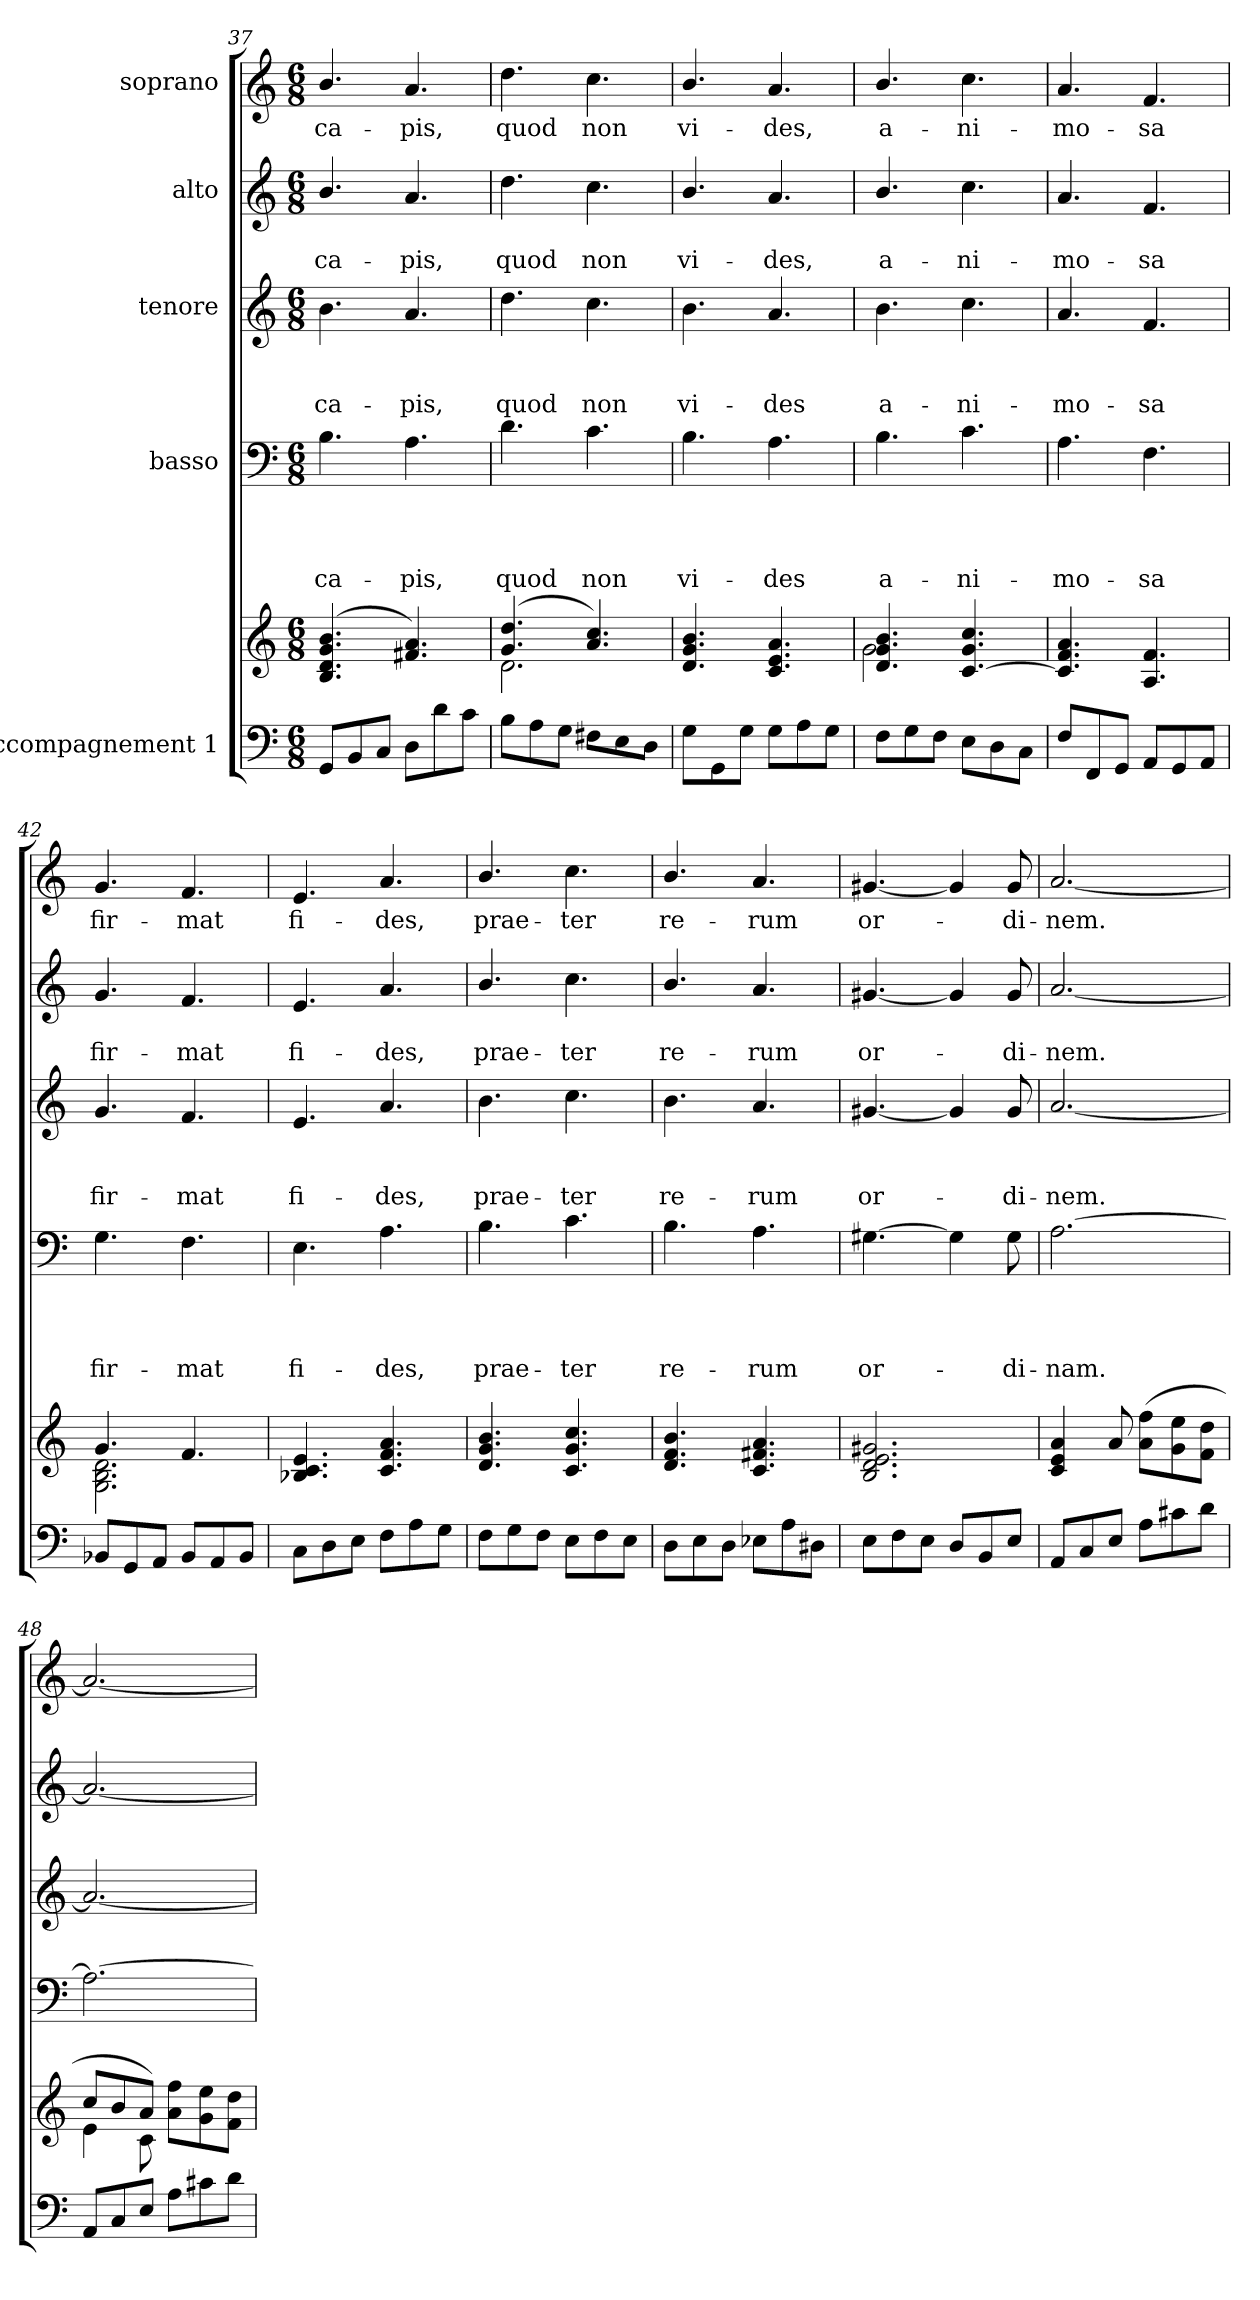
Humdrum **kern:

**kern	**kern	**kern	**text	**text	**text	**text	**kern	**text	**text	**text	**kern	**text	**text	**kern	**text
*part5	*part5	*part4	*part4	*part4	*part4	*part4	*part3	*part3	*part3	*part3	*part2	*part2	*part2	*part1	*part1
*staff6	*staff5	*staff4	*staff4	*staff4	*staff4	*staff4	*staff3	*staff3	*staff3	*staff3	*staff2	*staff2	*staff2	*staff1	*staff1
*I"accompagnement 1	*	*I"basso	*	*	*	*	*I"tenore	*	*	*	*I"alto	*	*	*I"soprano	*
*clefF4	*clefG2	*clefF4	*	*	*	*	*clefG2	*	*	*	*clefG2	*	*	*clefG2	*
*k[]	*k[]	*k[]	*	*	*	*	*k[]	*	*	*	*k[]	*	*	*k[]	*
*C:	*C:	*C:	*	*	*	*	*C:	*	*	*	*C:	*	*	*C:	*
*M6/8	*M6/8	*M6/8	*	*	*	*	*M6/8	*	*	*	*M6/8	*	*	*M6/8	*
=37	=37	=37	=37	=37	=37	=37	=37	=37	=37	=37	=37	=37	=37	=37	=37
*^	*^	*	*	*	*	*	*	*	*	*	*	*	*	*	*
*	*	*	*^	*	*	*	*	*	*	*	*	*	*	*	*	*	*
!	!	!	!	!	!	!	!	!	!LO:LY:b	!	!	!	!LO:LY:b	!	!	!LO:LY:b	!	!LO:LY:b
8GG/L	2.ryy	(>4.B/ 4.d/ 4.g/ 4.b/	2.ryy	2.ryy	4.B\	.	.	.	ca-	4.b\	.	.	ca-	4.b/	.	ca-	4.b/	ca-
8BB/	.	.	.	.	.	.	.	.	.	.	.	.	.	.	.	.	.	.
8C/J	.	.	.	.	.	.	.	.	.	.	.	.	.	.	.	.	.	.
!	!	!	!	!	!	!	!	!	!LO:LY:b	!	!	!	!LO:LY:b	!	!	!LO:LY:b	!	!LO:LY:b
8D\L	.	4.f#X/ 4.a/)	.	.	4.A\	.	.	.	-pis,	4.a/	.	.	-pis,	4.a/	.	-pis,	4.a/	-pis,
8d\	.	.	.	.	.	.	.	.	.	.	.	.	.	.	.	.	.	.
8c\J	.	.	.	.	.	.	.	.	.	.	.	.	.	.	.	.	.	.
=38	=38	=38	=38	=38	=38	=38	=38	=38	=38	=38	=38	=38	=38	=38	=38	=38	=38	=38
!	!	!	!	!	!	!	!	!	!LO:LY:b	!	!	!	!LO:LY:b	!	!	!LO:LY:b	!	!LO:LY:b
8B\L	2.ryy	(>4.g/ 4.dd/	2.d\	2.ryy	4.d\	.	.	.	quod	4.dd\	.	.	quod	4.dd\	.	quod	4.dd\	quod
8A\	.	.	.	.	.	.	.	.	.	.	.	.	.	.	.	.	.	.
8G\J	.	.	.	.	.	.	.	.	.	.	.	.	.	.	.	.	.	.
!	!	!	!	!	!	!	!	!	!LO:LY:b	!	!	!	!LO:LY:b	!	!	!LO:LY:b	!	!LO:LY:b
8F#X\L	.	4.a/ 4.cc/)	.	.	4.c\	.	.	.	non	4.cc\	.	.	non	4.cc\	.	non	4.cc\	non
8E\	.	.	.	.	.	.	.	.	.	.	.	.	.	.	.	.	.	.
8D\J	.	.	.	.	.	.	.	.	.	.	.	.	.	.	.	.	.	.
=39	=39	=39	=39	=39	=39	=39	=39	=39	=39	=39	=39	=39	=39	=39	=39	=39	=39	=39
!	!	!	!	!	!	!	!	!	!LO:LY:b	!	!	!	!LO:LY:b	!	!	!LO:LY:b	!	!LO:LY:b
8G\L	2.ryy	4.d/ 4.g/ 4.b/	2.ryy	2.ryy	4.B\	.	.	.	vi-	4.b\	.	.	vi-	4.b/	.	vi-	4.b/	vi-
8GG\	.	.	.	.	.	.	.	.	.	.	.	.	.	.	.	.	.	.
8G\J	.	.	.	.	.	.	.	.	.	.	.	.	.	.	.	.	.	.
!	!	!	!	!	!	!	!	!	!LO:LY:b	!	!	!	!LO:LY:b	!	!	!LO:LY:b	!	!LO:LY:b
8G\L	.	4.c/ 4.e/ 4.a/	.	.	4.A\	.	.	.	-des	4.a/	.	.	-des	4.a/	.	-des,	4.a/	-des,
8A\	.	.	.	.	.	.	.	.	.	.	.	.	.	.	.	.	.	.
8G\J	.	.	.	.	.	.	.	.	.	.	.	.	.	.	.	.	.	.
!!LO:PB:g=z
=40	=40	=40	=40	=40	=40	=40	=40	=40	=40	=40	=40	=40	=40	=40	=40	=40	=40	=40
!	!	!	!	!	!	!	!	!	!LO:LY:b	!	!	!	!LO:LY:b	!	!	!LO:LY:b	!	!LO:LY:b
8F\L	2.ryy	4.d/ 4.g/ 4.b/	2g\	2.ryy	4.B\	.	.	.	a-	4.b\	.	.	a-	4.b/	.	a-	4.b/	a-
8G\	.	.	.	.	.	.	.	.	.	.	.	.	.	.	.	.	.	.
8F\J	.	.	.	.	.	.	.	.	.	.	.	.	.	.	.	.	.	.
!	!	!	!	!	!	!	!	!	!LO:LY:b	!	!	!	!LO:LY:b	!	!	!LO:LY:b	!	!LO:LY:b
8E\L	.	[<4.c/ 4.g/ 4.cc/	.	.	4.c\	.	.	.	-ni-	4.cc\	.	.	-ni-	4.cc\	.	-ni-	4.cc\	-ni-
8D\	.	.	4ryy	.	.	.	.	.	.	.	.	.	.	.	.	.	.	.
8C\J	.	.	.	.	.	.	.	.	.	.	.	.	.	.	.	.	.	.
=41	=41	=41	=41	=41	=41	=41	=41	=41	=41	=41	=41	=41	=41	=41	=41	=41	=41	=41
!	!	!	!	!	!	!	!	!	!LO:LY:b	!	!	!	!LO:LY:b	!	!	!LO:LY:b	!	!LO:LY:b
8F/L	2.ryy	4.c/] 4.f/ 4.a/	2.ryy	2.ryy	4.A\	.	.	.	-mo-	4.a/	.	.	-mo-	4.a/	.	-mo-	4.a/	-mo-
8FF/	.	.	.	.	.	.	.	.	.	.	.	.	.	.	.	.	.	.
8GG/J	.	.	.	.	.	.	.	.	.	.	.	.	.	.	.	.	.	.
!	!	!	!	!	!	!	!	!	!LO:LY:b	!	!	!	!LO:LY:b	!	!	!LO:LY:b	!	!LO:LY:b
8AA/L	.	4.A/ 4.f/	.	.	4.F\	.	.	.	-sa	4.f/	.	.	-sa	4.f/	.	-sa	4.f/	-sa
8GG/	.	.	.	.	.	.	.	.	.	.	.	.	.	.	.	.	.	.
8AA/J	.	.	.	.	.	.	.	.	.	.	.	.	.	.	.	.	.	.
=42	=42	=42	=42	=42	=42	=42	=42	=42	=42	=42	=42	=42	=42	=42	=42	=42	=42	=42
!	!	!	!	!	!	!	!	!	!LO:LY:b	!	!	!	!LO:LY:b	!	!	!LO:LY:b	!	!LO:LY:b
8BB-X/L	2.ryy	4.g/	2.G\ 2.B\ 2.d\	2.ryy	4.G\	.	.	.	fir-	4.g/	.	.	fir-	4.g/	.	fir-	4.g/	fir-
8GG/	.	.	.	.	.	.	.	.	.	.	.	.	.	.	.	.	.	.
8AA/J	.	.	.	.	.	.	.	.	.	.	.	.	.	.	.	.	.	.
!	!	!	!	!	!	!	!	!	!LO:LY:b	!	!	!	!LO:LY:b	!	!	!LO:LY:b	!	!LO:LY:b
8BB-/L	.	4.f/	.	.	4.F\	.	.	.	-mat	4.f/	.	.	-mat	4.f/	.	-mat	4.f/	-mat
8AA/	.	.	.	.	.	.	.	.	.	.	.	.	.	.	.	.	.	.
8BB-/J	.	.	.	.	.	.	.	.	.	.	.	.	.	.	.	.	.	.
=43	=43	=43	=43	=43	=43	=43	=43	=43	=43	=43	=43	=43	=43	=43	=43	=43	=43	=43
!	!	!	!	!	!	!	!	!	!LO:LY:b	!	!	!	!LO:LY:b	!	!	!LO:LY:b	!	!LO:LY:b
8C\L	2.ryy	4.B-X/ 4.c/ 4.e/	2.ryy	2.ryy	4.E\	.	.	.	fi-	4.e/	.	.	fi-	4.e/	.	fi-	4.e/	fi-
8D\	.	.	.	.	.	.	.	.	.	.	.	.	.	.	.	.	.	.
8E\J	.	.	.	.	.	.	.	.	.	.	.	.	.	.	.	.	.	.
!	!	!	!	!	!	!	!	!	!LO:LY:b	!	!	!	!LO:LY:b	!	!	!LO:LY:b	!	!LO:LY:b
8F\L	.	4.c/ 4.f/ 4.a/	.	.	4.A\	.	.	.	-des,	4.a/	.	.	-des,	4.a/	.	-des,	4.a/	-des,
8A\	.	.	.	.	.	.	.	.	.	.	.	.	.	.	.	.	.	.
8G\J	.	.	.	.	.	.	.	.	.	.	.	.	.	.	.	.	.	.
=44	=44	=44	=44	=44	=44	=44	=44	=44	=44	=44	=44	=44	=44	=44	=44	=44	=44	=44
!	!	!	!	!	!	!	!	!	!LO:LY:b	!	!	!	!LO:LY:b	!	!	!LO:LY:b	!	!LO:LY:b
8F\L	2.ryy	4.d/ 4.g/ 4.b/	2.ryy	2.ryy	4.B\	.	.	.	prae-	4.b\	.	.	prae-	4.b/	.	prae-	4.b/	prae-
8G\	.	.	.	.	.	.	.	.	.	.	.	.	.	.	.	.	.	.
8F\J	.	.	.	.	.	.	.	.	.	.	.	.	.	.	.	.	.	.
!	!	!	!	!	!	!	!	!	!LO:LY:b	!	!	!	!LO:LY:b	!	!	!LO:LY:b	!	!LO:LY:b
8E\L	.	4.c/ 4.g/ 4.cc/	.	.	4.c\	.	.	.	-ter	4.cc\	.	.	-ter	4.cc\	.	-ter	4.cc\	-ter
8F\	.	.	.	.	.	.	.	.	.	.	.	.	.	.	.	.	.	.
8E\J	.	.	.	.	.	.	.	.	.	.	.	.	.	.	.	.	.	.
=45	=45	=45	=45	=45	=45	=45	=45	=45	=45	=45	=45	=45	=45	=45	=45	=45	=45	=45
!	!	!	!	!	!	!	!	!	!LO:LY:b	!	!	!	!LO:LY:b	!	!	!LO:LY:b	!	!LO:LY:b
8D\L	2.ryy	4.d/ 4.f/ 4.b/	2.ryy	2.ryy	4.B\	.	.	.	re-	4.b\	.	.	re-	4.b/	.	re-	4.b/	re-
8E\	.	.	.	.	.	.	.	.	.	.	.	.	.	.	.	.	.	.
8D\J	.	.	.	.	.	.	.	.	.	.	.	.	.	.	.	.	.	.
!	!	!	!	!	!	!	!	!	!LO:LY:b	!	!	!	!LO:LY:b	!	!	!LO:LY:b	!	!LO:LY:b
8E-X\L	.	4.c/ 4.f#X/ 4.a/	.	.	4.A\	.	.	.	-rum	4.a/	.	.	-rum	4.a/	.	-rum	4.a/	-rum
8A\	.	.	.	.	.	.	.	.	.	.	.	.	.	.	.	.	.	.
8D#X\J	.	.	.	.	.	.	.	.	.	.	.	.	.	.	.	.	.	.
=46	=46	=46	=46	=46	=46	=46	=46	=46	=46	=46	=46	=46	=46	=46	=46	=46	=46	=46
!	!	!	!	!	!	!	!	!	!LO:LY:b	!	!	!	!LO:LY:b	!	!	!LO:LY:b	!	!LO:LY:b
8E\L	2.ryy	2.B/ 2.d/ 2.e/ 2.g#X/	2.ryy	2.ryy	[>4.G#X\	.	.	.	or-	[<4.g#X/	.	.	or-	[<4.g#X/	.	or-	[<4.g#X/	or-
8F\	.	.	.	.	.	.	.	.	.	.	.	.	.	.	.	.	.	.
8E\J	.	.	.	.	.	.	.	.	.	.	.	.	.	.	.	.	.	.
8D/L	.	.	.	.	4G#\]	.	.	.	.	4g#/]	.	.	.	4g#/]	.	.	4g#/]	.
8BB/	.	.	.	.	.	.	.	.	.	.	.	.	.	.	.	.	.	.
!	!	!	!	!	!	!	!	!	!LO:LY:b	!	!	!	!LO:LY:b	!	!	!LO:LY:b	!	!LO:LY:b
8E/J	.	.	.	.	8G#\	.	.	.	-di-	8g#/	.	.	-di-	8g#/	.	-di-	8g#/	-di-
!!LO:LB:g=z
=47	=47	=47	=47	=47	=47	=47	=47	=47	=47	=47	=47	=47	=47	=47	=47	=47	=47	=47
!	!	!	!	!	!	!	!	!	!LO:LY:b	!	!	!	!LO:LY:b	!	!	!LO:LY:b	!	!LO:LY:b
8AA/L	2.ryy	4c/ 4e/ 4a/	2.ryy	2.ryy	[>2.A\	.	.	.	-nam.	[<2.a/	.	.	-nem.	[<2.a/	.	-nem.	[<2.a/	-nem.
8C/	.	.	.	.	.	.	.	.	.	.	.	.	.	.	.	.	.	.
8E/J	.	8a/	.	.	.	.	.	.	.	.	.	.	.	.	.	.	.	.
8A\L	.	(>8a\ 8ff\L	.	.	.	.	.	.	.	.	.	.	.	.	.	.	.	.
8c#X\	.	8g\ 8ee\	.	.	.	.	.	.	.	.	.	.	.	.	.	.	.	.
8d\J	.	8f\ 8dd\J	.	.	.	.	.	.	.	.	.	.	.	.	.	.	.	.
=48	=48	=48	=48	=48	=48	=48	=48	=48	=48	=48	=48	=48	=48	=48	=48	=48	=48	=48
8AA/L	2.ryy	8cc/L	4e\	2.ryy	2.A\_	.	.	.	.	2.a/_	.	.	.	2.a/_	.	.	2.a/_	.
8C/	.	8b/	.	.	.	.	.	.	.	.	.	.	.	.	.	.	.	.
8E/J	.	8a/J)	8c\	.	.	.	.	.	.	.	.	.	.	.	.	.	.	.
8A\L	.	8a\ 8ff\L	4.ryy	.	.	.	.	.	.	.	.	.	.	.	.	.	.	.
8c#X\	.	8g\ 8ee\	.	.	.	.	.	.	.	.	.	.	.	.	.	.	.	.
8d\J	.	8f\ 8dd\J	.	.	.	.	.	.	.	.	.	.	.	.	.	.	.	.
*v	*v	*	*	*	*	*	*	*	*	*	*	*	*	*	*	*	*	*
*	*v	*v	*v	*	*	*	*	*	*	*	*	*	*	*	*	*	*
=	=	=	=	=	=	=	=	=	=	=	=	=	=	=	=
*-	*-	*-	*-	*-	*-	*-	*-	*-	*-	*-	*-	*-	*-	*-	*-
